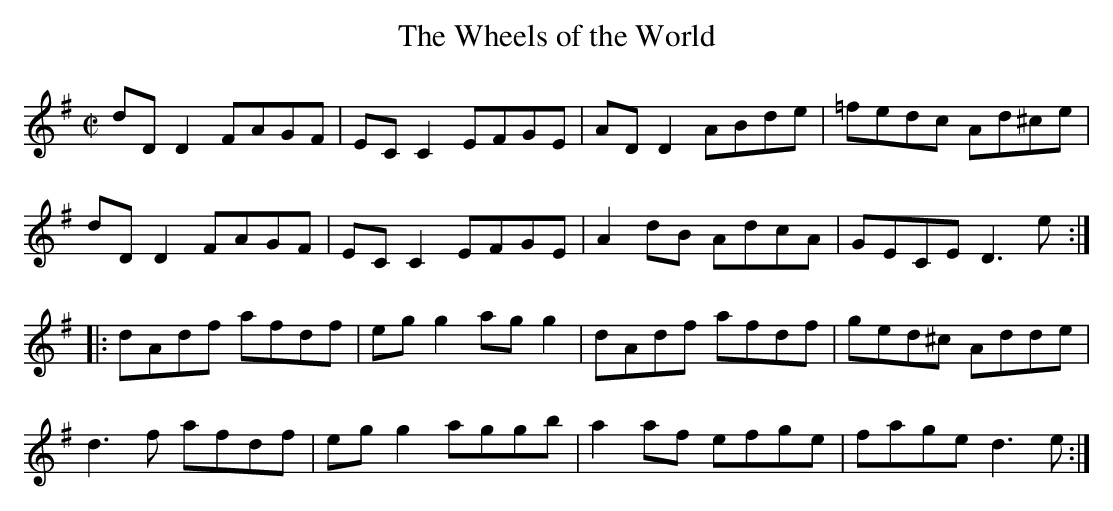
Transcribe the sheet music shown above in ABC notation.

X:1
T:Wheels of the World, The
M:C|
K:Dmix
dDD2 FAGF|ECC2 EFGE|ADD2 ABde|=fedc Ad^ce|
dDD2 FAGF|ECC2 EFGE|A2dB AdcA|GECE D3e:|
|:dAdf afdf|egg2 agg2|dAdf afdf|ged^c Adde|
d3f afdf|egg2 aggb|a2af efge|fage d3e:|
